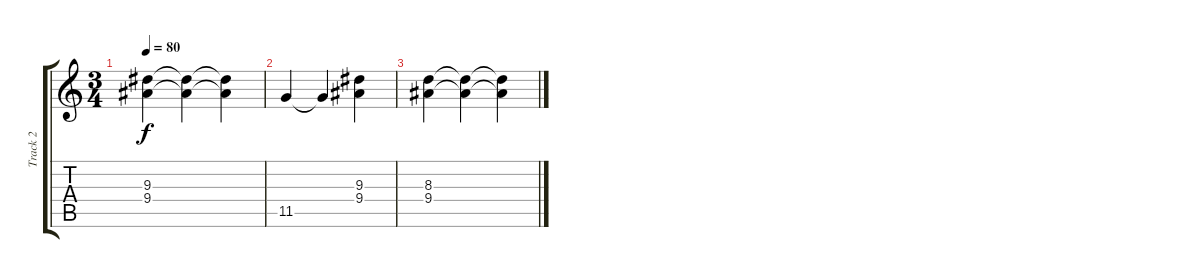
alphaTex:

\track ("Track 2" "Track 2") {instrument distortionguitar}
\staff {score tabs}
\tuning (Eb4 Bb3 Gb3 Db3 Ab2 Eb2) {hide}
\ts (3 4)
\tempo 80
\clef g2
\ks c
(9.3 9.4).4{dy f} (9.3{t} 9.4{t}).4 (9.3{t} 9.4{t}).4 |
11.5.4 11.5{t}.4 (9.3 9.4).4 |
(8.3 9.4).4 (8.3{t} 9.4{t}).4 (8.3{t} 9.4{t}).4
